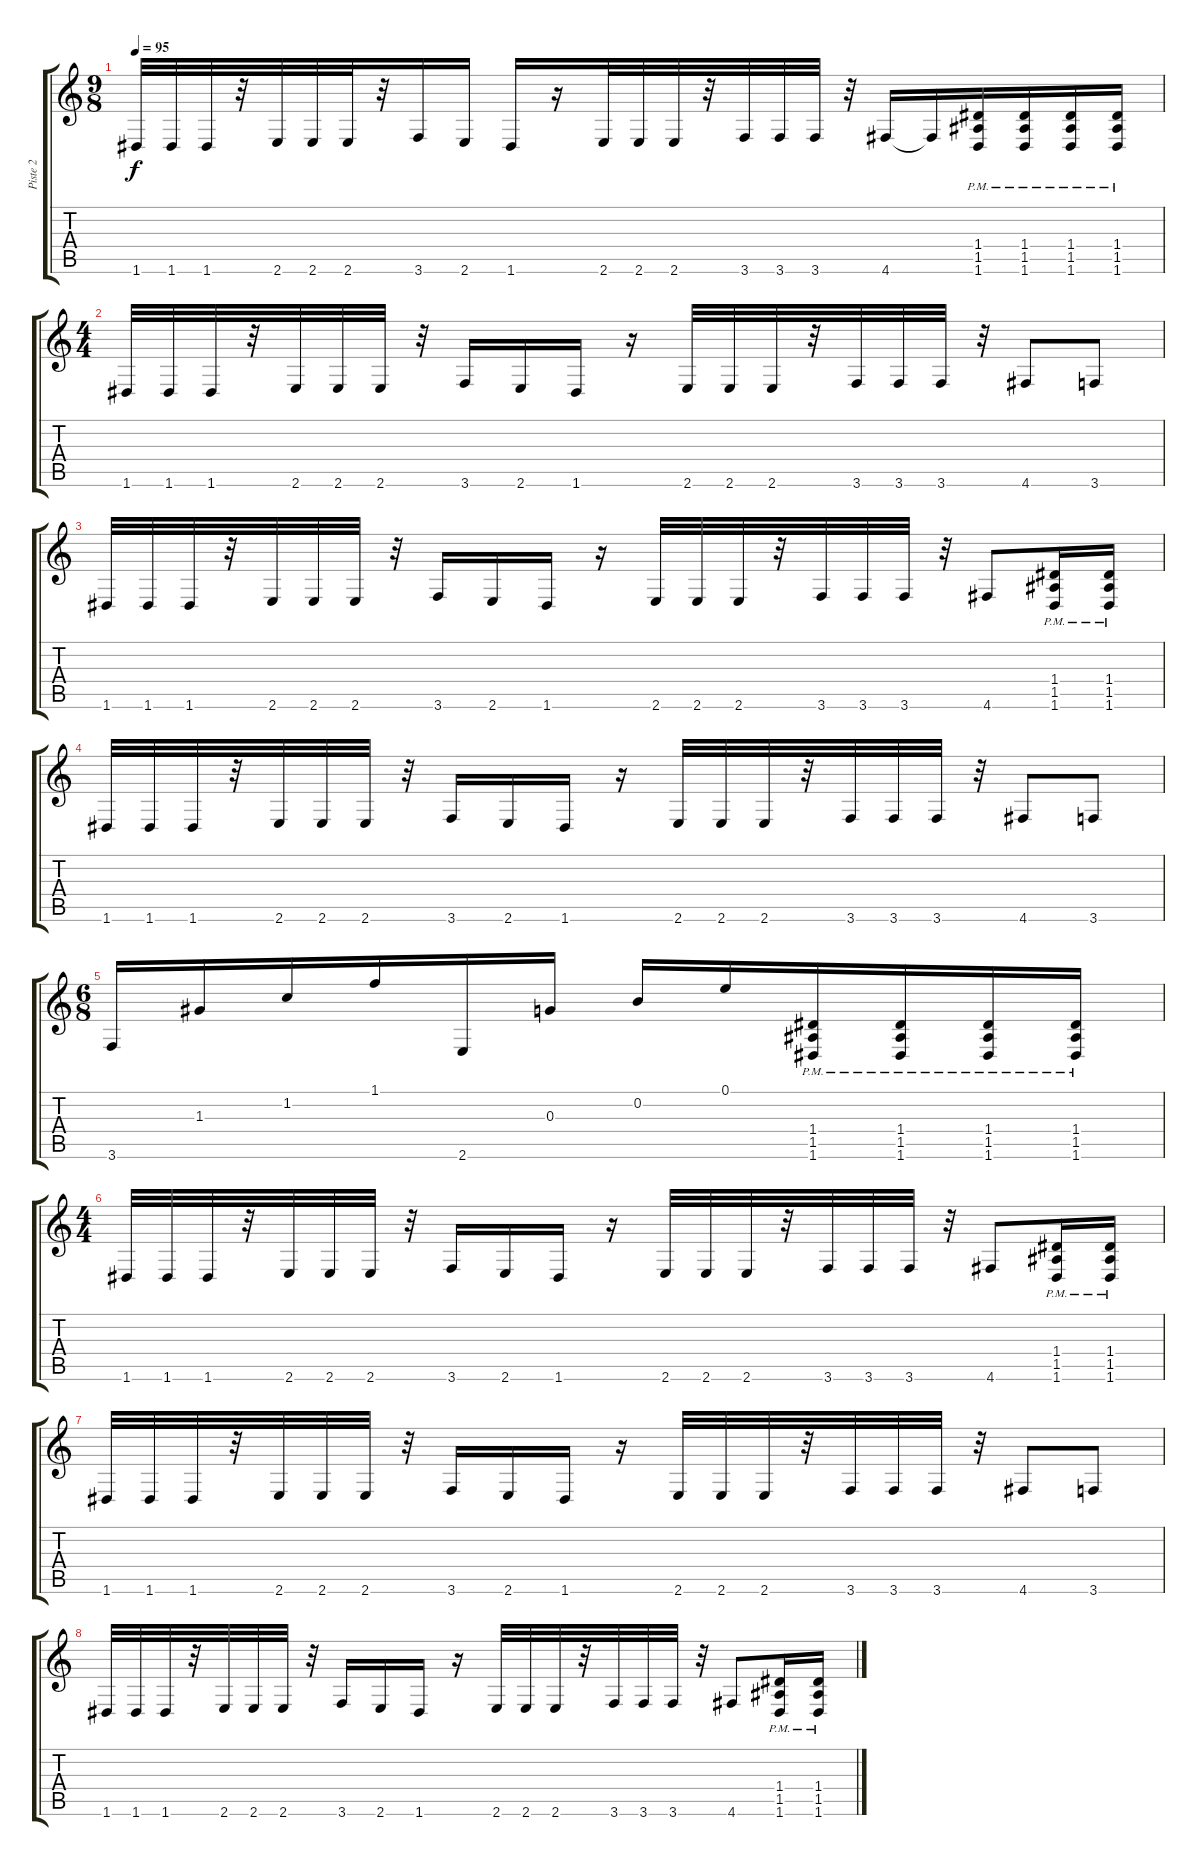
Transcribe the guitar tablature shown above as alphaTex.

\track ("Piste 2" "Piste 2") {instrument overdrivenguitar}
\staff {score tabs}
\tuning (E4 B3 G3 D3 A2 D2) {hide}
\ts (9 8)
\tempo 95
\clef g2
\ks c
1.6.32{dy f} 1.6.32 1.6.32 r.32 2.6.32 2.6.32 2.6.32 r.32 3.6.16 2.6.16 1.6.16 r.16 2.6.32 2.6.32 2.6.32 r.32 3.6.32 3.6.32 3.6.32 r.32 4.6.16 4.6{t}.16 (1.4{pm} 1.5{pm} 1.6{pm}).16 (1.4{pm} 1.5{pm} 1.6{pm}).16 (1.4{pm} 1.5{pm} 1.6{pm}).16 (1.4{pm} 1.5{pm} 1.6{pm}).16 |
\ts (4 4)
1.6.32 1.6.32 1.6.32 r.32 2.6.32 2.6.32 2.6.32 r.32 3.6.16 2.6.16 1.6.16 r.16 2.6.32 2.6.32 2.6.32 r.32 3.6.32 3.6.32 3.6.32 r.32 4.6.8 3.6.8 |
1.6.32 1.6.32 1.6.32 r.32 2.6.32 2.6.32 2.6.32 r.32 3.6.16 2.6.16 1.6.16 r.16 2.6.32 2.6.32 2.6.32 r.32 3.6.32 3.6.32 3.6.32 r.32 4.6.8 (1.4{pm} 1.5{pm} 1.6{pm}).16 (1.4{pm} 1.5{pm} 1.6{pm}).16 |
1.6.32 1.6.32 1.6.32 r.32 2.6.32 2.6.32 2.6.32 r.32 3.6.16 2.6.16 1.6.16 r.16 2.6.32 2.6.32 2.6.32 r.32 3.6.32 3.6.32 3.6.32 r.32 4.6.8 3.6.8 |
\ts (6 8)
3.6.16 1.3.16 1.2.16 1.1.16 2.6.16 0.3.16 0.2.16 0.1.16 (1.4{pm} 1.5{pm} 1.6{pm}).16 (1.4{pm} 1.5{pm} 1.6{pm}).16 (1.4{pm} 1.5{pm} 1.6{pm}).16 (1.4{pm} 1.5{pm} 1.6{pm}).16 |
\ts (4 4)
1.6.32 1.6.32 1.6.32 r.32 2.6.32 2.6.32 2.6.32 r.32 3.6.16 2.6.16 1.6.16 r.16 2.6.32 2.6.32 2.6.32 r.32 3.6.32 3.6.32 3.6.32 r.32 4.6.8 (1.4{pm} 1.5{pm} 1.6{pm}).16 (1.4{pm} 1.5{pm} 1.6{pm}).16 |
1.6.32 1.6.32 1.6.32 r.32 2.6.32 2.6.32 2.6.32 r.32 3.6.16 2.6.16 1.6.16 r.16 2.6.32 2.6.32 2.6.32 r.32 3.6.32 3.6.32 3.6.32 r.32 4.6.8 3.6.8 |
1.6.32 1.6.32 1.6.32 r.32 2.6.32 2.6.32 2.6.32 r.32 3.6.16 2.6.16 1.6.16 r.16 2.6.32 2.6.32 2.6.32 r.32 3.6.32 3.6.32 3.6.32 r.32 4.6.8 (1.4{pm} 1.5{pm} 1.6{pm}).16 (1.4{pm} 1.5{pm} 1.6{pm}).16
